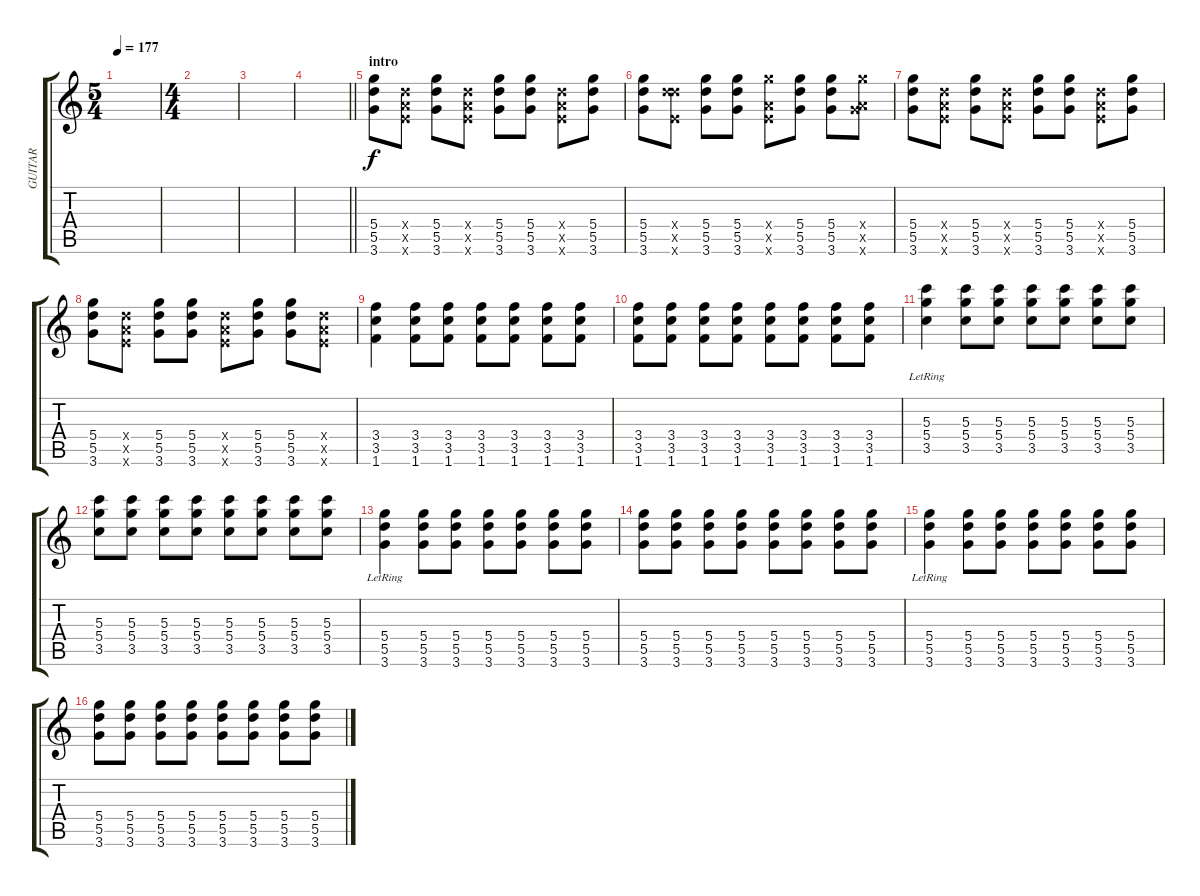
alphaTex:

\track ("GUITAR" "GUITAR") {instrument overdrivenguitar}
\staff {score tabs}
\tuning (E4 B3 G4 D4 A3 E3) {hide}
\ts (5 4)
\tempo 177
\clef g2
\ks c
|
\ts (4 4)
|
|
\barLineRight lightlight
|
\section ("" "intro")
(5.4 5.5 3.6).8 (0.4{x} 0.5{x} 0.6{x}).8 (5.4 5.5 3.6).8 (0.4{x} 0.5{x} 0.6{x}).8 (5.4 5.5 3.6).8 (5.4 5.5 3.6).8 (0.4{x} 0.5{x} 0.6{x}).8 (5.4 5.5 3.6).8 |
(5.4 5.5 3.6).8 (0.4{x} 5.5{x} 0.6{x}).8 (5.4 5.5 3.6).8 (5.4 5.5 3.6).8 (5.4{x} 0.5{x} 0.6{x}).8 (5.4 5.5 3.6).8 (5.4 5.5 3.6).8 (5.4{x} 0.5{x} 3.6{x}).8 |
(5.4 5.5 3.6).8 (0.4{x} 0.5{x} 0.6{x}).8 (5.4 5.5 3.6).8 (0.4{x} 0.5{x} 0.6{x}).8 (5.4 5.5 3.6).8 (5.4 5.5 3.6).8 (0.4{x} 0.5{x} 0.6{x}).8 (5.4 5.5 3.6).8 |
(5.4 5.5 3.6).8 (0.4{x} 0.5{x} 0.6{x}).8 (5.4 5.5 3.6).8 (5.4 5.5 3.6).8 (0.4{x} 0.5{x} 0.6{x}).8 (5.4 5.5 3.6).8 (5.4 5.5 3.6).8 (0.4{x} 0.5{x} 0.6{x}).8 |
(3.4 3.5 1.6).4 (3.4 3.5 1.6).8 (3.4 3.5 1.6).8 (3.4 3.5 1.6).8 (3.4 3.5 1.6).8 (3.4 3.5 1.6).8 (3.4 3.5 1.6).8 |
(3.4 3.5 1.6).8 (3.4 3.5 1.6).8 (3.4 3.5 1.6).8 (3.4 3.5 1.6).8 (3.4 3.5 1.6).8 (3.4 3.5 1.6).8 (3.4 3.5 1.6).8 (3.4 3.5 1.6).8 |
(5.3{lr} 5.4 3.5).4 (5.3 5.4 3.5).8 (5.3 5.4 3.5).8 (5.3 5.4 3.5).8 (5.3 5.4 3.5).8 (5.3 5.4 3.5).8 (5.3 5.4 3.5).8 |
(5.3 5.4 3.5).8 (5.3 5.4 3.5).8 (5.3 5.4 3.5).8 (5.3 5.4 3.5).8 (5.3 5.4 3.5).8 (5.3 5.4 3.5).8 (5.3 5.4 3.5).8 (5.3 5.4 3.5).8 |
(5.4{lr} 5.5 3.6).4 (5.4 5.5 3.6).8 (5.4 5.5 3.6).8 (5.4 5.5 3.6).8 (5.4 5.5 3.6).8 (5.4 5.5 3.6).8 (5.4 5.5 3.6).8 |
(5.4 5.5 3.6).8 (5.4 5.5 3.6).8 (5.4 5.5 3.6).8 (5.4 5.5 3.6).8 (5.4 5.5 3.6).8 (5.4 5.5 3.6).8 (5.4 5.5 3.6).8 (5.4 5.5 3.6).8 |
(5.4{lr} 5.5 3.6).4 (5.4 5.5 3.6).8 (5.4 5.5 3.6).8 (5.4 5.5 3.6).8 (5.4 5.5 3.6).8 (5.4 5.5 3.6).8 (5.4 5.5 3.6).8 |
(5.4 5.5 3.6).8 (5.4 5.5 3.6).8 (5.4 5.5 3.6).8 (5.4 5.5 3.6).8 (5.4 5.5 3.6).8 (5.4 5.5 3.6).8 (5.4 5.5 3.6).8 (5.4 5.5 3.6).8
